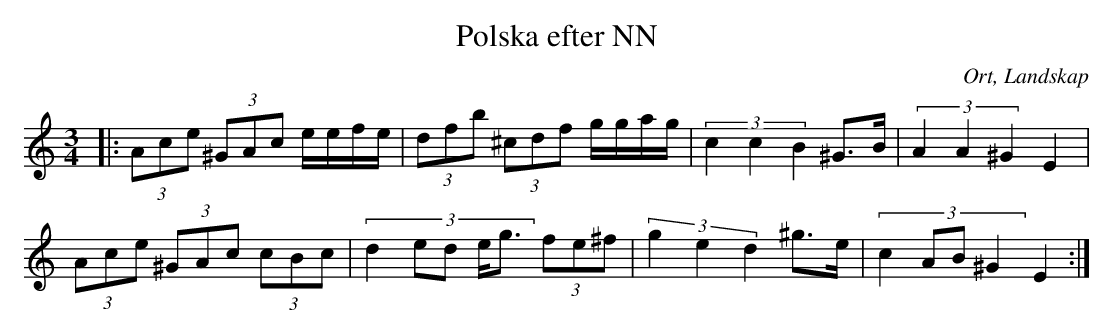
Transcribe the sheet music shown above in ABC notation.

X:1
T:Polska efter NN
O:Ort, Landskap
M:3/4
L:1/8
K:C
|: (3 Ace (3^GAc e/e/f/e/| (3 dfb (3^cdf g/g/a/g/|(3:2:3 c2 c2 B2 ^G>B|(3:2:3 A2 A2 ^G2 E2|
(3 Ace (3^GAc (3cBc| (3:2:5 d2 ed e<g (3fe^f|(3:2:3 g2 e2 d2 ^g>e|(3:2:4 c2 AB ^G2 E2:|
